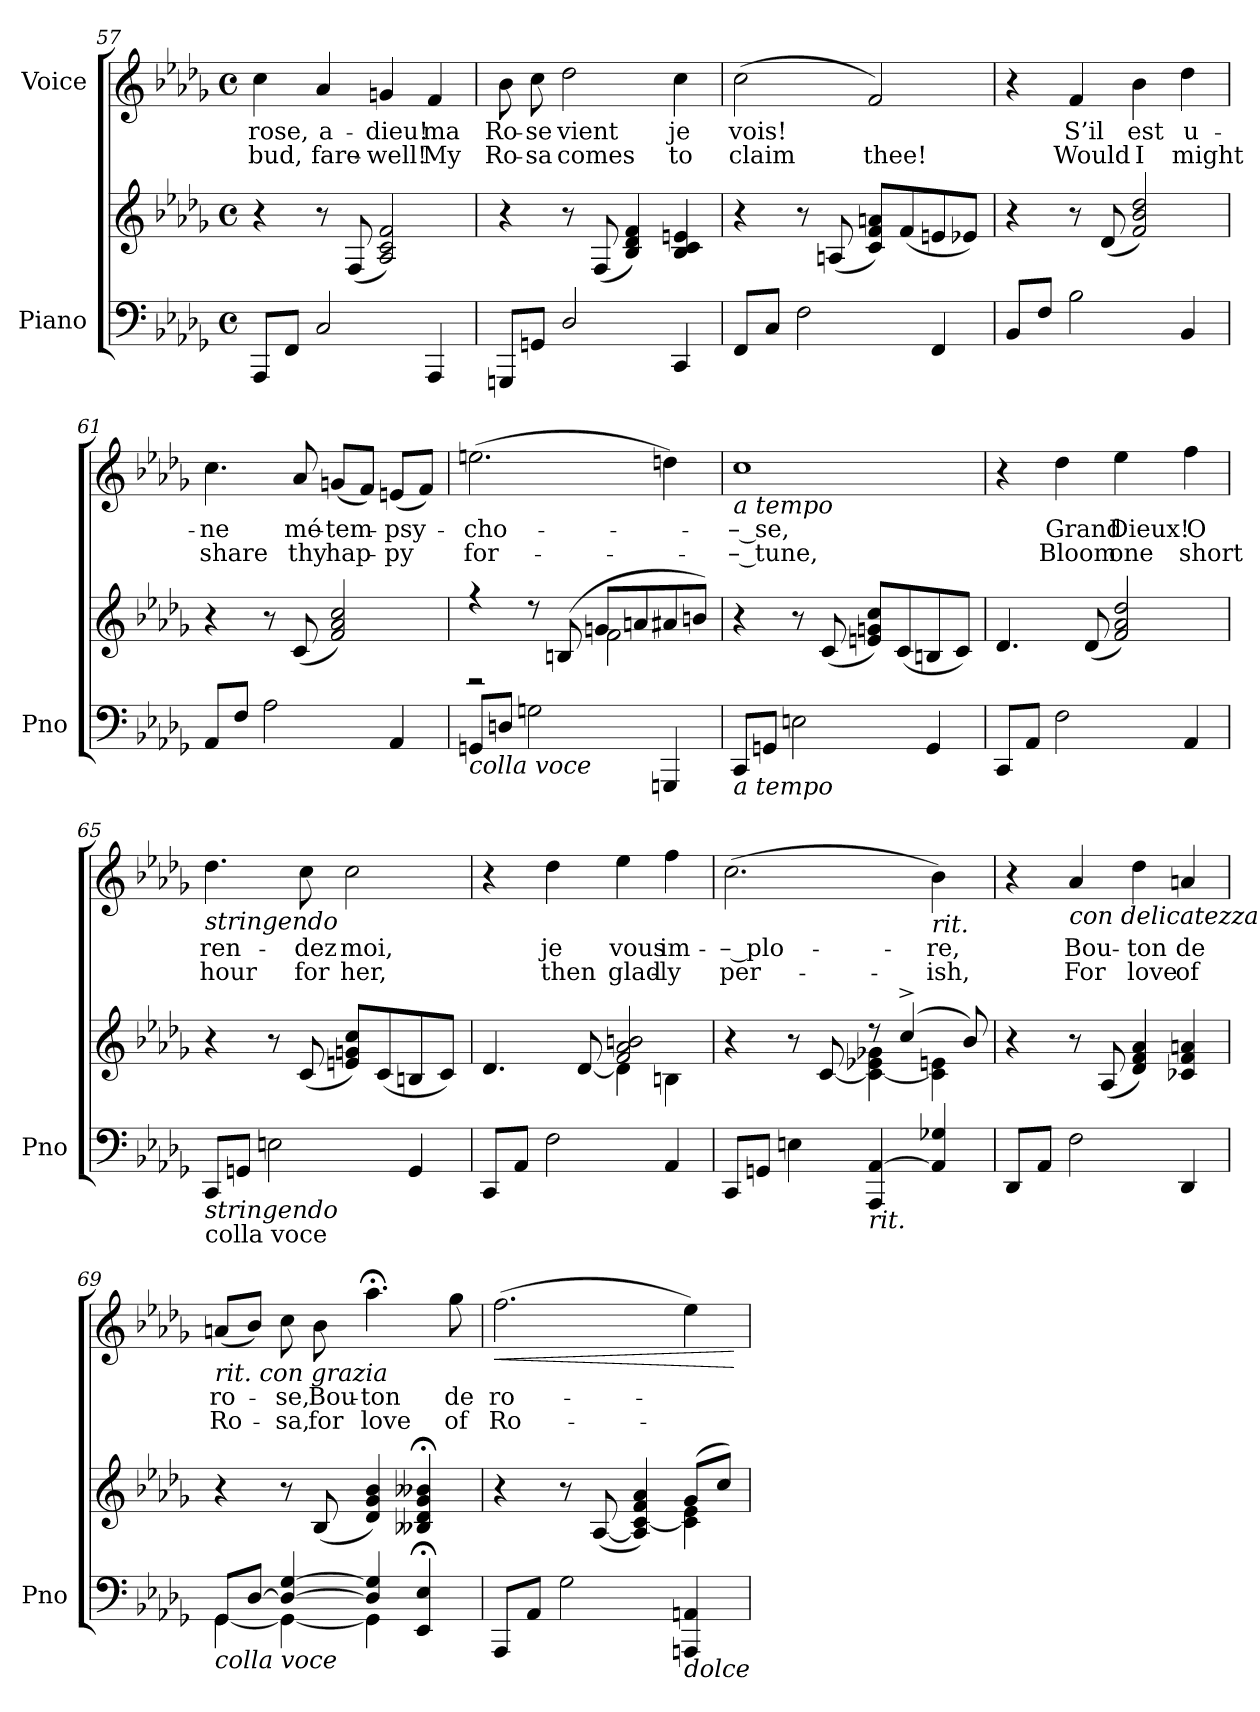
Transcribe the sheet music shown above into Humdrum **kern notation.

**kern	**kern	**kern	**text	**text	**dynam
*part2	*part2	*part1	*part1	*part1	*part1
*staff3	*staff2	*staff1	*staff1	*staff1	*staff1
*I"Piano	*	*I"Voice	*	*	*
*I'Pno	*	*	*	*	*
*clefF4	*clefG2	*clefG2	*	*	*
*k[b-e-a-d-g-]	*k[b-e-a-d-g-]	*k[b-e-a-d-g-]	*	*	*
*M4/4	*M4/4	*M4/4	*	*	*
*met(c)	*met(c)	*met(c)	*	*	*
=57	=57	=57	=57	=57	=57
!	!	!	!LO:LY:b	!LO:LY:b	!
8AAA-/L	4r	4cc\	rose,	bud,	.
8FF/J	.	.	.	.	.
!	!	!	!LO:LY:b	!LO:LY:b	!
2C/	8r	4a-/	a-	fare-	.
.	(8F/	.	.	.	.
!	!	!	!LO:LY:b	!LO:LY:b	!
.	2A-/ 2c/ 2f/)	4gn/	-dieu!	-well!	.
!	!	!	!LO:LY:b	!LO:LY:b	!
4AAA-/	.	4f/	ma	My	.
=58	=58	=58	=58	=58	=58
!	!	!	!LO:LY:b	!LO:LY:b	!
8GGGn/L	4r	8b-\	Ro-	Ro-	.
!	!	!	!LO:LY:b	!LO:LY:b	!
8GGn/J	.	8cc\	-se	-sa	.
!	!	!	!LO:LY:b	!LO:LY:b	!
2D-/	8r	2dd-\	vient	comes	.
.	(8F/	.	.	.	.
.	4B-/ 4d-/ 4f/)	.	.	.	.
!	!	!	!LO:LY:b	!LO:LY:b	!
4CC/	4B-/ 4c/ 4en/	4cc\	je	to	.
!!LO:PB:g=z
=59	=59	=59	=59	=59	=59
!	!	!	!LO:LY:b	!LO:LY:b	!
8FF/L	4r	(2cc\	vois!	claim	.
8C/J	.	.	.	.	.
2F\	8r	.	.	.	.
.	(>8An/	.	.	.	.
!	!	!	!	!LO:LY:b	!
.	8c/ 8f/ 8an/L)	2f/)	.	thee!	.
.	(8f/	.	.	.	.
4FF/	8en/	.	.	.	.
.	8e-X/J)	.	.	.	.
=60	=60	=60	=60	=60	=60
8BB-/L	4r	4r	.	.	.
8F/J	.	.	.	.	.
!	!	!	!LO:LY:b	!LO:LY:b	!
2B-\	8r	4f/	S’il	Would	.
.	(8d-/	.	.	.	.
!	!	!	!LO:LY:b	!LO:LY:b	!
.	2f/ 2b-/ 2dd-/)	4b-\	est	I	.
!	!	!	!LO:LY:b	!LO:LY:b	!
4BB-/	.	4dd-\	u-	might	.
=61	=61	=61	=61	=61	=61
!	!	!	!LO:LY:b	!LO:LY:b	!
8AA-/L	4r	4.cc\	-ne	share	.
8F/J	.	.	.	.	.
2A-\	8r	.	.	.	.
!	!	!	!LO:LY:b	!LO:LY:b	!
.	(8c/	8a-/	mé-	thy	.
!	!	!	!LO:LY:b	!LO:LY:b	!
.	2f/ 2a-/ 2cc/)	(8gn/L	-tem-	hap-	.
.	.	8f/J)	.	.	.
!	!	!	!LO:LY:b	!LO:LY:b	!
4AA-/	.	(8en/L	-psy-	-py	.
.	.	8f/J)	.	.	.
!!LO:LB:g=z
=62	=62	=62	=62	=62	=62
*	*^	*	*	*	*
!LO:TX:b:i:t=colla voce	!	!	!	!	!	!
!	!	!	!	!LO:LY:b	!LO:LY:b	!
8GGn/L	4r	2r	(2.een\	-cho-	for-	.
8Dn/J	.	.	.	.	.	.
2Gn\	8r	.	.	.	.	.
.	(8Bn/	.	.	.	.	.
.	8gn/L	2f\	.	.	.	.
.	8an/	.	.	.	.	.
4GGGn/	8a#X/	.	4ddn\)	.	.	.
.	8bn/J)	.	.	.	.	.
*	*v	*v	*	*	*	*
!!LO:PB:g=z
=63	=63	=63	=63	=63	=63
!	!	!LO:TX:b:i:t=a tempo	!	!	!
!LO:TX:b:i:t=a tempo	!	!	!	!	!
!	!	!	!LO:LY:b	!LO:LY:b	!
8CC/L	4r	1cc	-– se,	-– tune,	.
8GGn/J	.	.	.	.	.
2En\	8r	.	.	.	.
.	(8c/	.	.	.	.
.	8en/ 8gn/ 8cc/L)	.	.	.	.
.	(8c/	.	.	.	.
4GG/	8Bn/	.	.	.	.
.	8c/J)	.	.	.	.
=64	=64	=64	=64	=64	=64
8CC/L	4.d-/	4r	.	.	.
8AA-/J	.	.	.	.	.
!	!	!	!LO:LY:b	!LO:LY:b	!
2F\	.	4dd-\	Grand	Bloom	.
.	(8d-/	.	.	.	.
!	!	!	!LO:LY:b	!LO:LY:b	!
.	2f/ 2a-/ 2dd-/)	4ee-\	Dieux!	one	.
!	!	!	!LO:LY:b	!LO:LY:b	!
4AA-/	.	4ff\	O	short	.
=65	=65	=65	=65	=65	=65
!	!	!LO:TX:b:i:t=stringendo	!	!	!
!LO:TX:b:i:t=stringendo	!	!	!	!	!
!LO:TX:b:t=colla voce	!	!	!	!	!
!	!	!	!LO:LY:b	!LO:LY:b	!
8CC/L	4r	4.dd-\	ren-	hour	.
8GGn/J	.	.	.	.	.
2En\	8r	.	.	.	.
!	!	!	!LO:LY:b	!LO:LY:b	!
.	(8c/	8cc\	-dez	for	.
!	!	!	!LO:LY:b	!LO:LY:b	!
.	8en/ 8gn/ 8cc/L)	2cc\	moi,	her,	.
.	(8c/	.	.	.	.
4GG/	8Bn/	.	.	.	.
.	8c/J)	.	.	.	.
=66	=66	=66	=66	=66	=66
*	*^	*	*	*	*
8CC/L	4.d-/	2ryy	4r	.	.	.
8AA-/J	.	.	.	.	.	.
!	!	!	!	!LO:LY:b	!LO:LY:b	!
2F\	.	.	4dd-\	je	then	.
.	[<8d-/	.	.	.	.	.
!	!	!	!	!LO:LY:b	!LO:LY:b	!
.	2f/ 2a-/ 2bn/	4d-\]	4ee-\	vous	glad-	.
!	!	!	!	!LO:LY:b	!LO:LY:b	!
4AA-/	.	4Bn\	4ff\	im-	-ly	.
!!LO:LB:g=z
=67	=67	=67	=67	=67	=67	=67
!	!	!	!	!LO:LY:b	!LO:LY:b	!
8CC/L	4r	2ryy	(2.cc\	-– plo-	per-	.
8GGn/J	.	.	.	.	.	.
4En\	8r	.	.	.	.	.
.	[<8c/	.	.	.	.	.
!LO:TX:b:i:t=rit.	!	!	!	!	!	!
4AAA-/ [<4AA-/	8r	4c\_ 4e-X\ 4g-X\	.	.	.	.
.	(4cc^/	.	.	.	.	.
!	!	!	!LO:TX:b:i:t=rit.	!	!	!
!	!	!	!	!LO:LY:b	!LO:LY:b	!
4AA-/] 4G-X/	.	4c\] 4en\	4b-\)	-re,	-ish,	.
.	8b-/)	.	.	.	.	.
*	*v	*v	*	*	*	*
=68	=68	=68	=68	=68	=68
8DD-/L	4r	4r	.	.	.
8AA-/J	.	.	.	.	.
!	!	!LO:TX:b:i:t=con delicatezza	!	!	!
!	!	!	!LO:LY:b	!LO:LY:b	!
2F\	8r	4a-/	Bou-	For	.
.	(>8A-/	.	.	.	.
!	!	!	!LO:LY:b	!LO:LY:b	!
.	4d-/ 4f/ 4a-/)	4dd-\	-ton	love	.
!	!	!	!LO:LY:b	!LO:LY:b	!
4DD-/	4c-X/ 4f/ 4an/	4an/	de	of	.
=69	=69	=69	=69	=69	=69
*^	*	*	*	*	*
!	!	!	!LO:TX:b:i:t=rit. con grazia	!	!	!
!LO:TX:b:i:t=colla voce	!	!	!	!	!	!
!	!	!	!	!LO:LY:b	!LO:LY:b	!
8GG-/L	[4GG-\	4r	(8an/L	ro-	Ro-	.
[<8D-/J	.	.	8b-/J)	.	.	.
!	!	!	!	!LO:LY:b	!LO:LY:b	!
4D-/_ [4G-/	4GG-\_	8r	8cc\	-se,	-sa,	.
!	!	!	!	!LO:LY:b	!LO:LY:b	!
.	.	(>8B-/	8b-\	Bou-	for	.
!	!	!	!	!LO:LY:b	!LO:LY:b	!
4D-/] 4G-/]	4GG-\]	4d-/ 4g-/ 4b-/)	4.aa-;<\	-ton	love	.
4EE-/;< 4E-/;<	4ryy	4B--X/;< 4d-/;< 4g-/;< 4b--X/;<	.	.	.	.
!	!	!	!	!LO:LY:b	!LO:LY:b	!
.	.	.	8gg-\	de	of	.
*v	*v	*	*	*	*	*
=70	=70	=70	=70	=70	=70
*	*^	*	*	*	*
!	!	!	!	!LO:LY:b	!LO:LY:b	!LO:HP:b
8AAA-/L	4r	2ryy	(2.ff\	ro-	Ro-	<
8AA-/J	.	.	.	.	.	.
2G-\	8r	.	.	.	.	.
.	([8A-/	.	.	.	.	.
.	4A-/] [<4c/ 4f/ 4a-/)	4ryy	.	.	.	.
!LO:TX:b:i:t=dolce	!	!	!	!	!	!
4AAAn/ 4AAn/	(8g-/L	4c\] 4e-\	4ee-\)	.	.	.
.	8cc/J)	.	.	.	.	.
*	*v	*v	*	*	*	*
.	.	.	.	.	[
=	=	=	=	=	=
*-	*-	*-	*-	*-	*-
